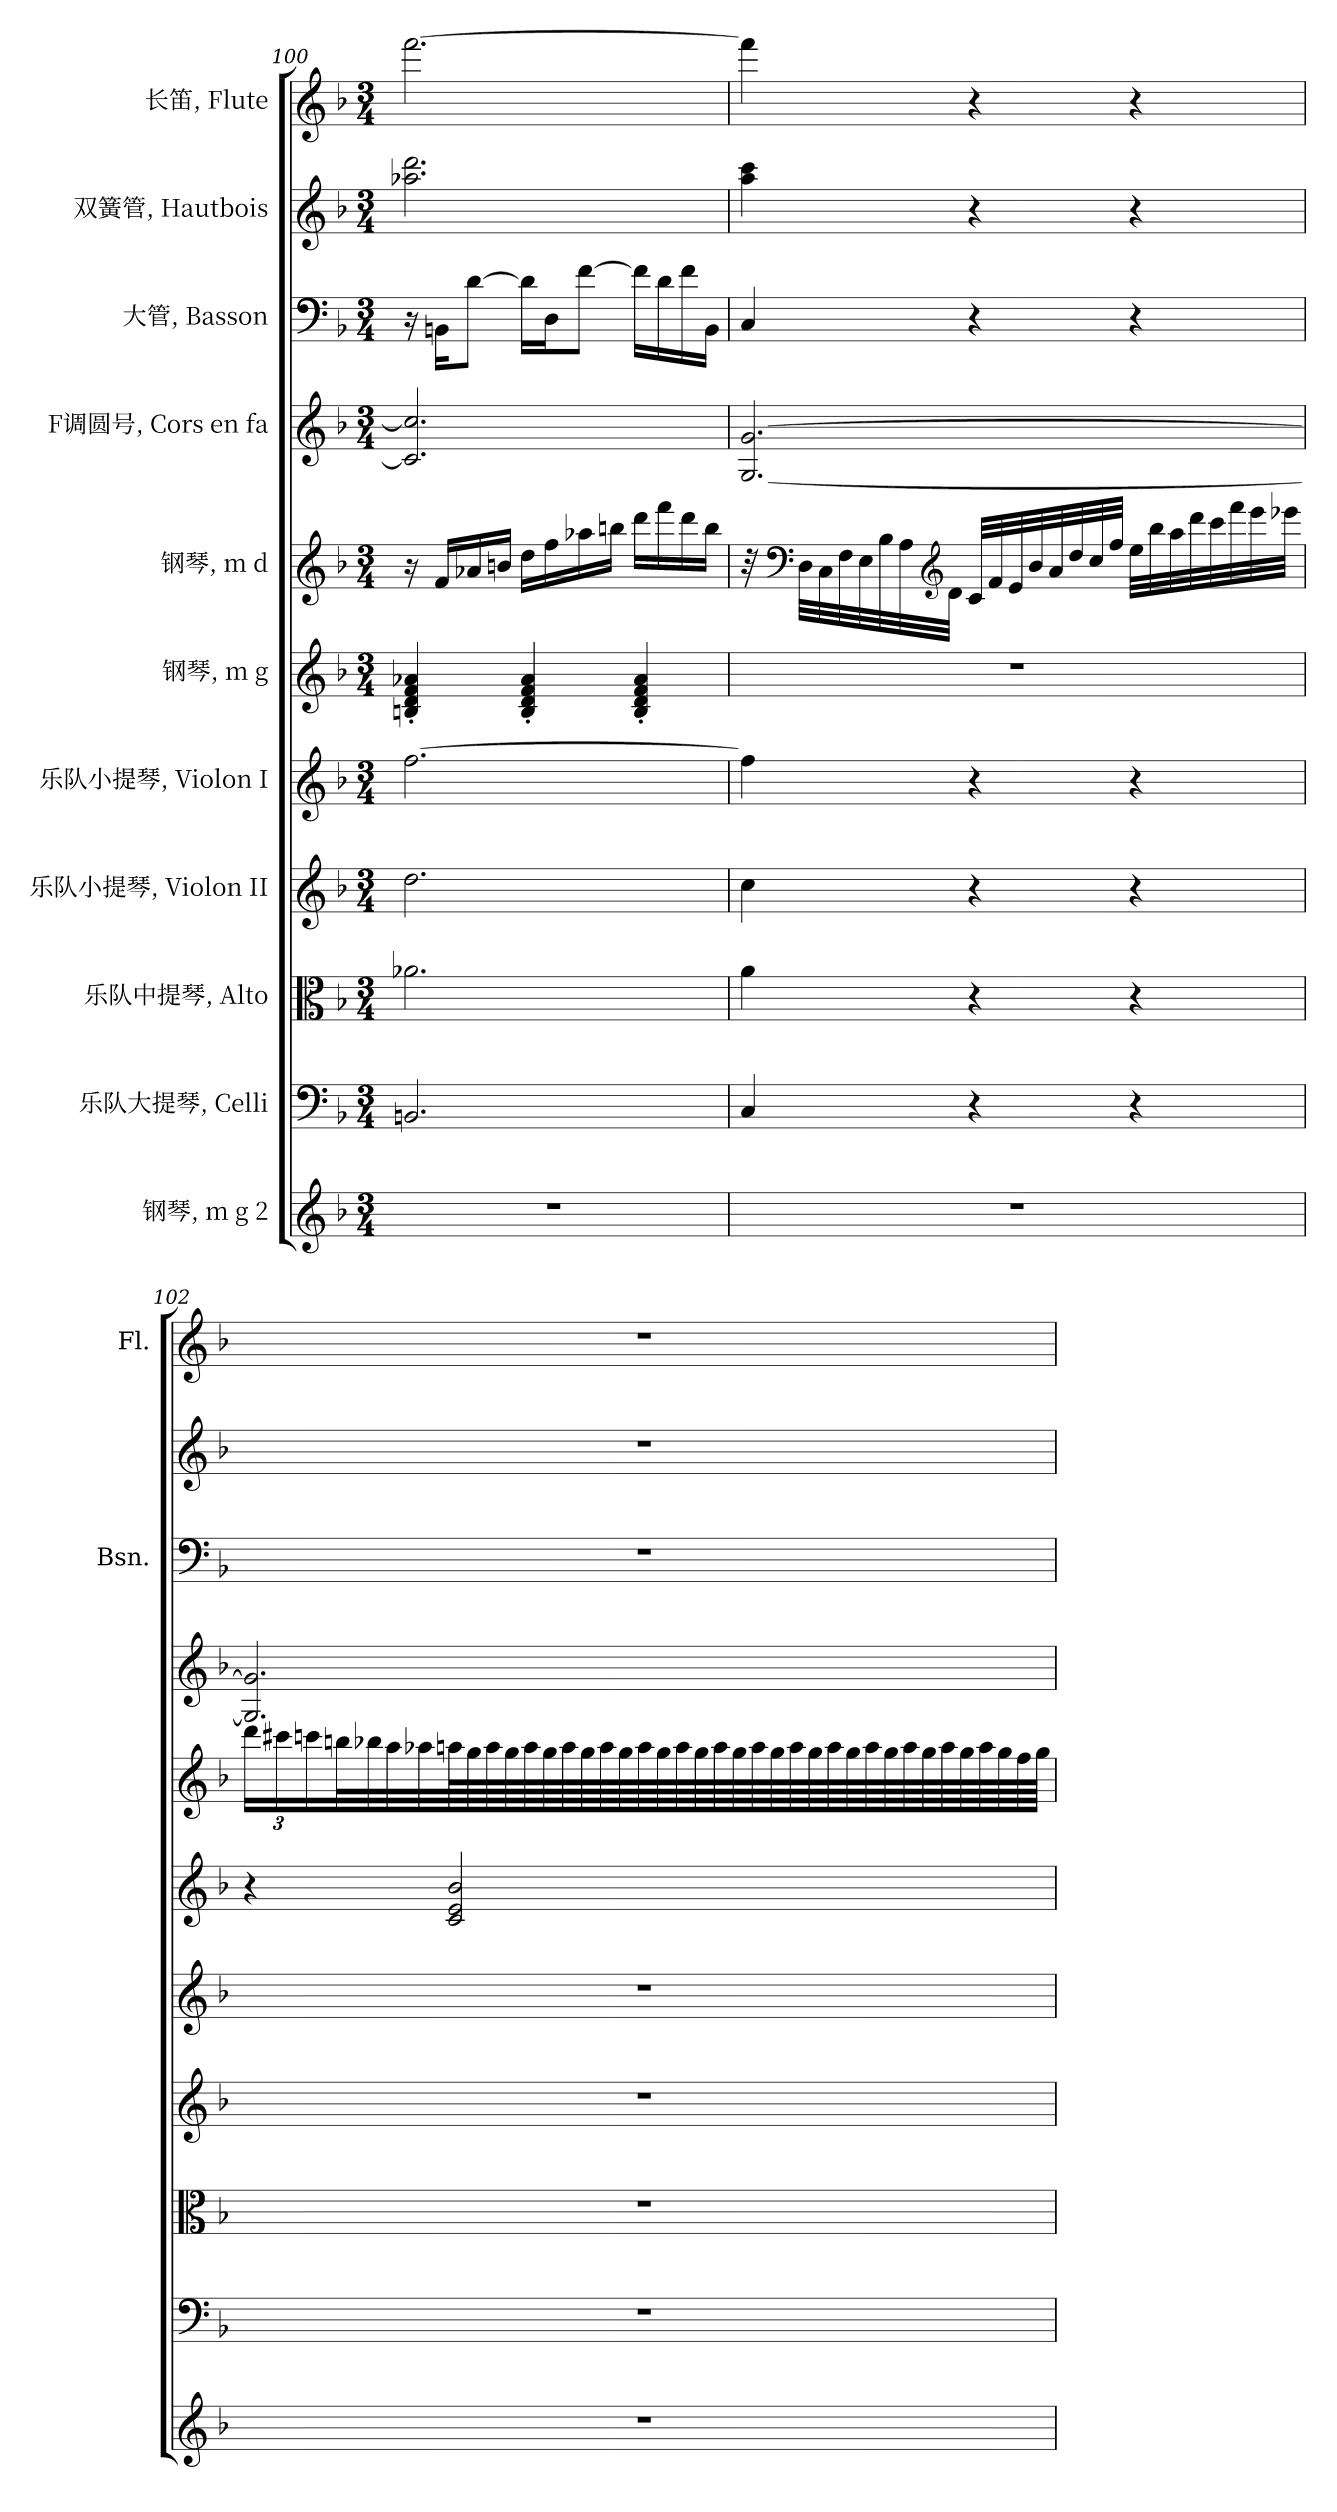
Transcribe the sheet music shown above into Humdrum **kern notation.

**kern	**kern	**kern	**kern	**kern	**kern	**kern	**kern	**kern	**kern	**kern
*part11	*part10	*part9	*part8	*part7	*part6	*part5	*part4	*part3	*part2	*part1
*staff11	*staff10	*staff9	*staff8	*staff7	*staff6	*staff5	*staff4	*staff3	*staff2	*staff1
*I"钢琴, m g 2	*I"乐队大提琴, Celli	*I"乐队中提琴, Alto	*I"乐队小提琴, Violon II	*I"乐队小提琴, Violon I	*I"钢琴, m g	*I"钢琴, m d	*I"F调圆号, Cors en fa	*I"大管, Basson	*I"双簧管, Hautbois	*I"长笛, Flute
*	*	*	*	*	*	*	*	*I'Bsn.	*	*I'Fl.
!!LO:PB:g=z
*clefG2	*clefF4	*clefC3	*clefG2	*clefG2	*clefG2	*clefG2	*clefG2	*clefF4	*clefG2	*clefG2
*	*	*	*	*	*	*	*ITrd4c7	*	*	*
*k[b-]	*k[b-]	*k[b-]	*k[b-]	*k[b-]	*k[b-]	*k[b-]	*k[b-e-]	*k[b-]	*k[b-]	*k[b-]
*M3/4	*M3/4	*M3/4	*M3/4	*M3/4	*M3/4	*M3/4	*M3/4	*M3/4	*M3/4	*M3/4
=100	=100	=100	=100	=100	=100	=100	=100	=100	=100	=100
2.r	2.BBn/	2.a-X\	2.dd\	[2.ff\	4Bn/' 4d/' 4f/' 4a-X/'	16r	2.F/] 2.f/]	16r	2.aa-X\ 2.ddd\	[2.fff\
.	.	.	.	.	.	16f/LL	.	16BBn\KL	.	.
.	.	.	.	.	.	16a-X/	.	[8d\J	.	.
.	.	.	.	.	.	16bn/JJ	.	.	.	.
.	.	.	.	.	4B/' 4d/' 4f/' 4a-/'	16dd\LL	.	16d\LL]	.	.
.	.	.	.	.	.	16ff\	.	16D\J	.	.
.	.	.	.	.	.	16aa-X\	.	[8f\J	.	.
.	.	.	.	.	.	16bbn\JJ	.	.	.	.
.	.	.	.	.	4B/' 4d/' 4f/' 4a-/'	16ddd\LL	.	16f\LL]	.	.
.	.	.	.	.	.	16fff\	.	16d\	.	.
.	.	.	.	.	.	16ddd\	.	16f\	.	.
.	.	.	.	.	.	16bb\JJ	.	16BB\JJ	.	.
!!LO:PB:g=z
=101	=101	=101	=101	=101	=101	=101	=101	=101	=101	=101
2.r	4C/	4a\	4cc\	4ff\]	2.r	32r	[2.C/ [2.c/	4C/	4aa\ 4ccc\	4fff\]
*	*	*	*	*	*	*clefF4	*	*	*	*
.	.	.	.	.	.	32D\LLL	.	.	.	.
.	.	.	.	.	.	32C\	.	.	.	.
.	.	.	.	.	.	32F\	.	.	.	.
.	.	.	.	.	.	32E\	.	.	.	.
.	.	.	.	.	.	32B-\	.	.	.	.
.	.	.	.	.	.	32A\	.	.	.	.
*	*	*	*	*	*	*clefG2	*	*	*	*
.	.	.	.	.	.	32d\JJJ	.	.	.	.
.	4r	4r	4r	4r	.	32c/LLL	.	4r	4r	4r
.	.	.	.	.	.	32f/	.	.	.	.
.	.	.	.	.	.	32e/	.	.	.	.
.	.	.	.	.	.	32b-/	.	.	.	.
.	.	.	.	.	.	32a/	.	.	.	.
.	.	.	.	.	.	32dd/	.	.	.	.
.	.	.	.	.	.	32cc/	.	.	.	.
.	.	.	.	.	.	32ff/JJJ	.	.	.	.
.	4r	4r	4r	4r	.	32ee\LLL	.	4r	4r	4r
.	.	.	.	.	.	32bb-\	.	.	.	.
.	.	.	.	.	.	32aa\	.	.	.	.
.	.	.	.	.	.	32ddd\	.	.	.	.
.	.	.	.	.	.	32ccc\	.	.	.	.
.	.	.	.	.	.	32fff\	.	.	.	.
.	.	.	.	.	.	32eee\	.	.	.	.
.	.	.	.	.	.	32eee-X\JJJ	.	.	.	.
!!LO:PB:g=z
=102	=102	=102	=102	=102	=102	=102	=102	=102	=102	=102
*	*	*	*	*	*	*Xbrackettup	*	*	*	*
2.r	2.r	2.r	2.r	2.r	4r	24ddd\LL	2.C/] 2.c/]	2.r	2.r	2.r
.	.	.	.	.	.	24ccc#X\	.	.	.	.
.	.	.	.	.	.	24cccn\	.	.	.	.
.	.	.	.	.	.	32bbn\L	.	.	.	.
.	.	.	.	.	.	32bb-X\	.	.	.	.
.	.	.	.	.	.	32aa\	.	.	.	.
.	.	.	.	.	.	32aa-X\	.	.	.	.
.	.	.	.	.	2c/ 2e/ 2b-/	64aan\L	.	.	.	.
.	.	.	.	.	.	64gg\	.	.	.	.
.	.	.	.	.	.	64aa\	.	.	.	.
.	.	.	.	.	.	64gg\	.	.	.	.
.	.	.	.	.	.	64aa\	.	.	.	.
.	.	.	.	.	.	64gg\	.	.	.	.
.	.	.	.	.	.	64aa\	.	.	.	.
.	.	.	.	.	.	64gg\	.	.	.	.
.	.	.	.	.	.	64aa\	.	.	.	.
.	.	.	.	.	.	64gg\	.	.	.	.
.	.	.	.	.	.	64aa\	.	.	.	.
.	.	.	.	.	.	64gg\	.	.	.	.
.	.	.	.	.	.	64aa\	.	.	.	.
.	.	.	.	.	.	64gg\	.	.	.	.
.	.	.	.	.	.	64aa\	.	.	.	.
.	.	.	.	.	.	64gg\	.	.	.	.
.	.	.	.	.	.	64aa\	.	.	.	.
.	.	.	.	.	.	64gg\	.	.	.	.
.	.	.	.	.	.	64aa\	.	.	.	.
.	.	.	.	.	.	64gg\	.	.	.	.
.	.	.	.	.	.	64aa\	.	.	.	.
.	.	.	.	.	.	64gg\	.	.	.	.
.	.	.	.	.	.	64aa\	.	.	.	.
.	.	.	.	.	.	64gg\	.	.	.	.
.	.	.	.	.	.	64aa\	.	.	.	.
.	.	.	.	.	.	64gg\	.	.	.	.
.	.	.	.	.	.	64aa\	.	.	.	.
.	.	.	.	.	.	64gg\	.	.	.	.
.	.	.	.	.	.	64aa\	.	.	.	.
.	.	.	.	.	.	64gg\	.	.	.	.
.	.	.	.	.	.	64ff\	.	.	.	.
.	.	.	.	.	.	64gg\JJJJ	.	.	.	.
=	=	=	=	=	=	=	=	=	=	=
*-	*-	*-	*-	*-	*-	*-	*-	*-	*-	*-
